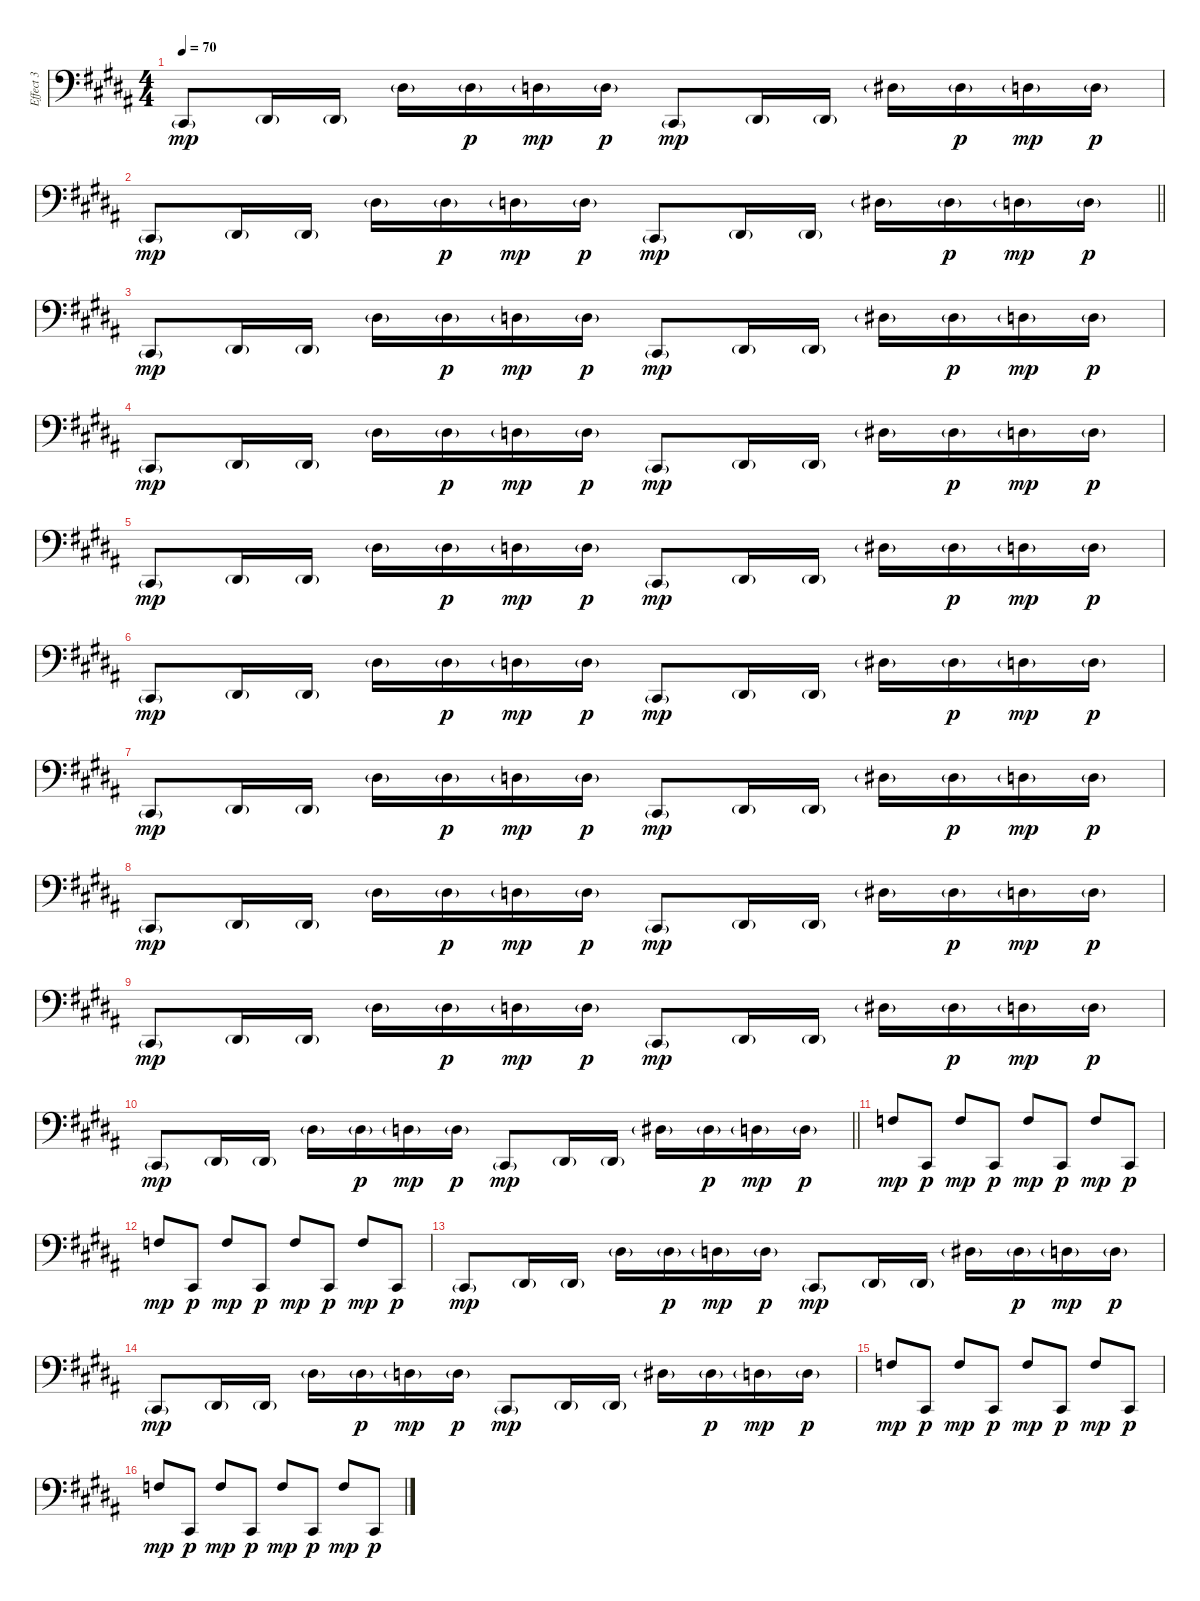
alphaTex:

\track ("Effect 3" "Effect 3") {instrument gunshot}
\staff {score}
\tuning (E4 C4 G3 C3 G2 Bb1) {hide}
\ts (4 4)
\tempo 70
\clef f4
\ks b
3.6{g}.8{dy mp} 5.6{g}.16 5.6{g}.16 3.4{g}.16 3.4{g}.16{dy p} 2.4{g}.16{dy mp} 2.4{g}.16{dy p} 3.6{g}.8{dy mp} 5.6{g}.16 5.6{g}.16 3.4{g}.16 3.4{g}.16{dy p} 2.4{g}.16{dy mp} 2.4{g}.16{dy p} |
\barLineRight lightlight
3.6{g}.8{dy mp} 5.6{g}.16 5.6{g}.16 3.4{g}.16 3.4{g}.16{dy p} 2.4{g}.16{dy mp} 2.4{g}.16{dy p} 3.6{g}.8{dy mp} 5.6{g}.16 5.6{g}.16 3.4{g}.16 3.4{g}.16{dy p} 2.4{g}.16{dy mp} 2.4{g}.16{dy p} |
3.6{g}.8{dy mp} 5.6{g}.16 5.6{g}.16 3.4{g}.16 3.4{g}.16{dy p} 2.4{g}.16{dy mp} 2.4{g}.16{dy p} 3.6{g}.8{dy mp} 5.6{g}.16 5.6{g}.16 3.4{g}.16 3.4{g}.16{dy p} 2.4{g}.16{dy mp} 2.4{g}.16{dy p} |
3.6{g}.8{dy mp} 5.6{g}.16 5.6{g}.16 3.4{g}.16 3.4{g}.16{dy p} 2.4{g}.16{dy mp} 2.4{g}.16{dy p} 3.6{g}.8{dy mp} 5.6{g}.16 5.6{g}.16 3.4{g}.16 3.4{g}.16{dy p} 2.4{g}.16{dy mp} 2.4{g}.16{dy p} |
3.6{g}.8{dy mp} 5.6{g}.16 5.6{g}.16 3.4{g}.16 3.4{g}.16{dy p} 2.4{g}.16{dy mp} 2.4{g}.16{dy p} 3.6{g}.8{dy mp} 5.6{g}.16 5.6{g}.16 3.4{g}.16 3.4{g}.16{dy p} 2.4{g}.16{dy mp} 2.4{g}.16{dy p} |
3.6{g}.8{dy mp} 5.6{g}.16 5.6{g}.16 3.4{g}.16 3.4{g}.16{dy p} 2.4{g}.16{dy mp} 2.4{g}.16{dy p} 3.6{g}.8{dy mp} 5.6{g}.16 5.6{g}.16 3.4{g}.16 3.4{g}.16{dy p} 2.4{g}.16{dy mp} 2.4{g}.16{dy p} |
3.6{g}.8{dy mp} 5.6{g}.16 5.6{g}.16 3.4{g}.16 3.4{g}.16{dy p} 2.4{g}.16{dy mp} 2.4{g}.16{dy p} 3.6{g}.8{dy mp} 5.6{g}.16 5.6{g}.16 3.4{g}.16 3.4{g}.16{dy p} 2.4{g}.16{dy mp} 2.4{g}.16{dy p} |
3.6{g}.8{dy mp} 5.6{g}.16 5.6{g}.16 3.4{g}.16 3.4{g}.16{dy p} 2.4{g}.16{dy mp} 2.4{g}.16{dy p} 3.6{g}.8{dy mp} 5.6{g}.16 5.6{g}.16 3.4{g}.16 3.4{g}.16{dy p} 2.4{g}.16{dy mp} 2.4{g}.16{dy p} |
3.6{g}.8{dy mp} 5.6{g}.16 5.6{g}.16 3.4{g}.16 3.4{g}.16{dy p} 2.4{g}.16{dy mp} 2.4{g}.16{dy p} 3.6{g}.8{dy mp} 5.6{g}.16 5.6{g}.16 3.4{g}.16 3.4{g}.16{dy p} 2.4{g}.16{dy mp} 2.4{g}.16{dy p} |
\barLineRight lightlight
3.6{g}.8{dy mp} 5.6{g}.16 5.6{g}.16 3.4{g}.16 3.4{g}.16{dy p} 2.4{g}.16{dy mp} 2.4{g}.16{dy p} 3.6{g}.8{dy mp} 5.6{g}.16 5.6{g}.16 3.4{g}.16 3.4{g}.16{dy p} 2.4{g}.16{dy mp} 2.4{g}.16{dy p} |
5.4.8{dy mp} 3.6.8{dy p} 5.4.8{dy mp} 3.6.8{dy p} 5.4.8{dy mp} 3.6.8{dy p} 5.4.8{dy mp} 3.6.8{dy p} |
5.4.8{dy mp} 3.6.8{dy p} 5.4.8{dy mp} 3.6.8{dy p} 5.4.8{dy mp} 3.6.8{dy p} 5.4.8{dy mp} 3.6.8{dy p} |
3.6{g}.8{dy mp} 5.6{g}.16 5.6{g}.16 3.4{g}.16 3.4{g}.16{dy p} 2.4{g}.16{dy mp} 2.4{g}.16{dy p} 3.6{g}.8{dy mp} 5.6{g}.16 5.6{g}.16 3.4{g}.16 3.4{g}.16{dy p} 2.4{g}.16{dy mp} 2.4{g}.16{dy p} |
3.6{g}.8{dy mp} 5.6{g}.16 5.6{g}.16 3.4{g}.16 3.4{g}.16{dy p} 2.4{g}.16{dy mp} 2.4{g}.16{dy p} 3.6{g}.8{dy mp} 5.6{g}.16 5.6{g}.16 3.4{g}.16 3.4{g}.16{dy p} 2.4{g}.16{dy mp} 2.4{g}.16{dy p} |
5.4.8{dy mp} 3.6.8{dy p} 5.4.8{dy mp} 3.6.8{dy p} 5.4.8{dy mp} 3.6.8{dy p} 5.4.8{dy mp} 3.6.8{dy p} |
5.4.8{dy mp} 3.6.8{dy p} 5.4.8{dy mp} 3.6.8{dy p} 5.4.8{dy mp} 3.6.8{dy p} 5.4.8{dy mp} 3.6.8{dy p}
